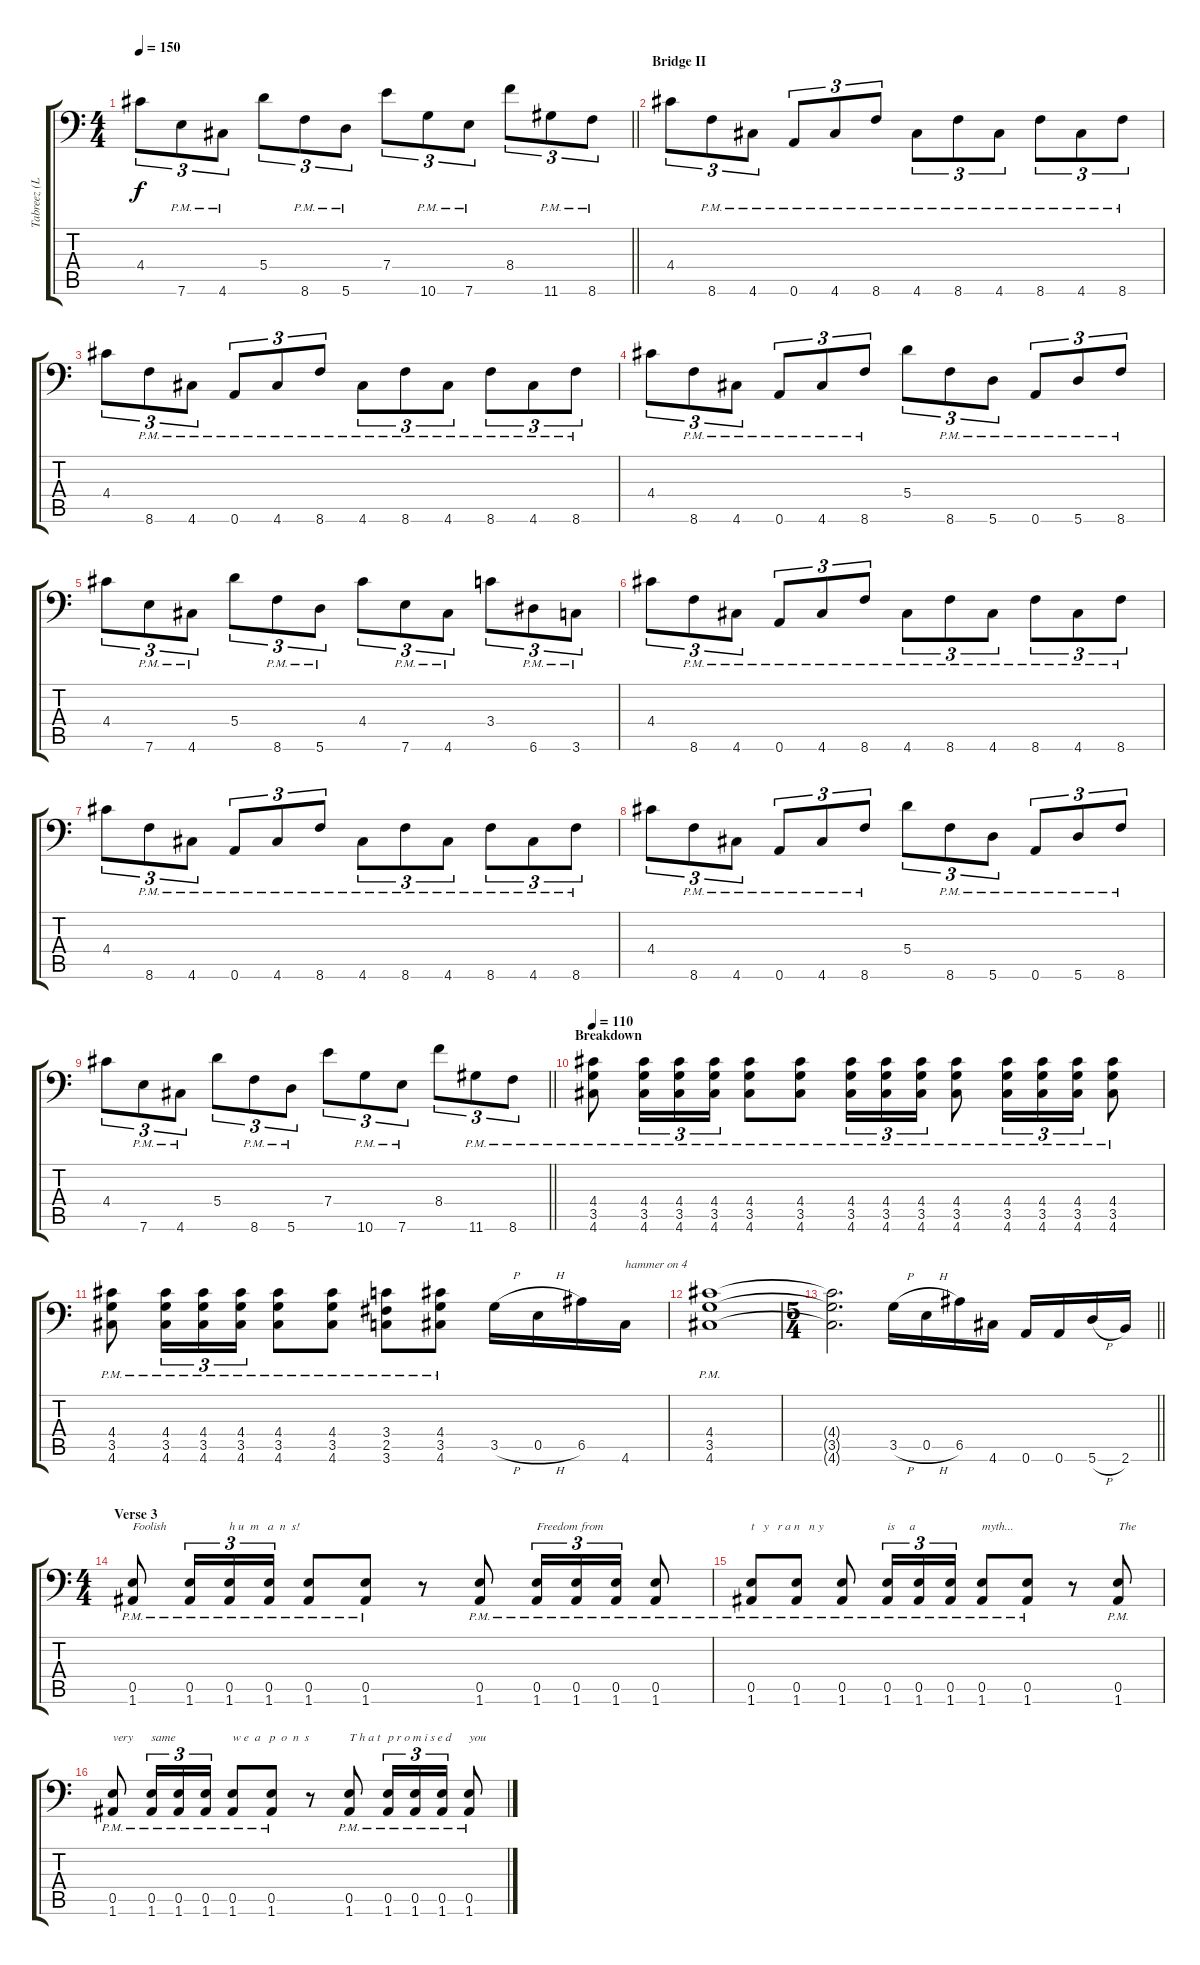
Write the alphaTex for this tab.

\track ("Tabreez (Left)" "Tabreez (L") {instrument distortionguitar}
\staff {score tabs}
\tuning (B3 Gb3 D3 A2 E2 A1) {hide}
\ts (4 4)
\tempo 150
\clef f4
\barLineRight lightlight
\ks c
4.4.8{tu (3 2) dy f} 7.6{pm}.8{tu (3 2)} 4.6{pm}.8{tu (3 2)} 5.4.8{tu (3 2)} 8.6{pm}.8{tu (3 2)} 5.6{pm}.8{tu (3 2)} 7.4.8{tu (3 2)} 10.6{pm}.8{tu (3 2)} 7.6{pm}.8{tu (3 2)} 8.4.8{tu (3 2)} 11.6{pm}.8{tu (3 2)} 8.6{pm}.8{tu (3 2)} |
\section ("" "Bridge II")
4.4.8{tu (3 2)} 8.6{pm}.8{tu (3 2)} 4.6{pm}.8{tu (3 2)} 0.6{pm}.8{tu (3 2)} 4.6{pm}.8{tu (3 2)} 8.6{pm}.8{tu (3 2)} 4.6{pm}.8{tu (3 2)} 8.6{pm}.8{tu (3 2)} 4.6{pm}.8{tu (3 2)} 8.6{pm}.8{tu (3 2)} 4.6{pm}.8{tu (3 2)} 8.6{pm}.8{tu (3 2)} |
4.4.8{tu (3 2)} 8.6{pm}.8{tu (3 2)} 4.6{pm}.8{tu (3 2)} 0.6{pm}.8{tu (3 2)} 4.6{pm}.8{tu (3 2)} 8.6{pm}.8{tu (3 2)} 4.6{pm}.8{tu (3 2)} 8.6{pm}.8{tu (3 2)} 4.6{pm}.8{tu (3 2)} 8.6{pm}.8{tu (3 2)} 4.6{pm}.8{tu (3 2)} 8.6{pm}.8{tu (3 2)} |
4.4.8{tu (3 2)} 8.6{pm}.8{tu (3 2)} 4.6{pm}.8{tu (3 2)} 0.6{pm}.8{tu (3 2)} 4.6{pm}.8{tu (3 2)} 8.6{pm}.8{tu (3 2)} 5.4.8{tu (3 2)} 8.6{pm}.8{tu (3 2)} 5.6{pm}.8{tu (3 2)} 0.6{pm}.8{tu (3 2)} 5.6{pm}.8{tu (3 2)} 8.6{pm}.8{tu (3 2)} |
4.4.8{tu (3 2)} 7.6{pm}.8{tu (3 2)} 4.6{pm}.8{tu (3 2)} 5.4.8{tu (3 2)} 8.6{pm}.8{tu (3 2)} 5.6{pm}.8{tu (3 2)} 4.4.8{tu (3 2)} 7.6{pm}.8{tu (3 2)} 4.6{pm}.8{tu (3 2)} 3.4.8{tu (3 2)} 6.6{pm}.8{tu (3 2)} 3.6{pm}.8{tu (3 2)} |
4.4.8{tu (3 2)} 8.6{pm}.8{tu (3 2)} 4.6{pm}.8{tu (3 2)} 0.6{pm}.8{tu (3 2)} 4.6{pm}.8{tu (3 2)} 8.6{pm}.8{tu (3 2)} 4.6{pm}.8{tu (3 2)} 8.6{pm}.8{tu (3 2)} 4.6{pm}.8{tu (3 2)} 8.6{pm}.8{tu (3 2)} 4.6{pm}.8{tu (3 2)} 8.6{pm}.8{tu (3 2)} |
4.4.8{tu (3 2)} 8.6{pm}.8{tu (3 2)} 4.6{pm}.8{tu (3 2)} 0.6{pm}.8{tu (3 2)} 4.6{pm}.8{tu (3 2)} 8.6{pm}.8{tu (3 2)} 4.6{pm}.8{tu (3 2)} 8.6{pm}.8{tu (3 2)} 4.6{pm}.8{tu (3 2)} 8.6{pm}.8{tu (3 2)} 4.6{pm}.8{tu (3 2)} 8.6{pm}.8{tu (3 2)} |
4.4.8{tu (3 2)} 8.6{pm}.8{tu (3 2)} 4.6{pm}.8{tu (3 2)} 0.6{pm}.8{tu (3 2)} 4.6{pm}.8{tu (3 2)} 8.6{pm}.8{tu (3 2)} 5.4.8{tu (3 2)} 8.6{pm}.8{tu (3 2)} 5.6{pm}.8{tu (3 2)} 0.6{pm}.8{tu (3 2)} 5.6{pm}.8{tu (3 2)} 8.6{pm}.8{tu (3 2)} |
\barLineRight lightlight
4.4.8{tu (3 2)} 7.6{pm}.8{tu (3 2)} 4.6{pm}.8{tu (3 2)} 5.4.8{tu (3 2)} 8.6{pm}.8{tu (3 2)} 5.6{pm}.8{tu (3 2)} 7.4.8{tu (3 2)} 10.6{pm}.8{tu (3 2)} 7.6{pm}.8{tu (3 2)} 8.4.8{tu (3 2)} 11.6{pm}.8{tu (3 2)} 8.6{pm}.8{tu (3 2)} |
\section ("" "Breakdown")
\tempo 110
(4.4{pm} 3.5{pm} 4.6{pm}).8 (4.4{pm} 3.5{pm} 4.6{pm}).16{tu (3 2)} (4.4{pm} 3.5{pm} 4.6{pm}).16{tu (3 2)} (4.4{pm} 3.5{pm} 4.6{pm}).16{tu (3 2)} (4.4{pm} 3.5{pm} 4.6{pm}).8 (4.4{pm} 3.5{pm} 4.6{pm}).8 (4.4{pm} 3.5{pm} 4.6{pm}).16{tu (3 2)} (4.4{pm} 3.5{pm} 4.6{pm}).16{tu (3 2)} (4.4{pm} 3.5{pm} 4.6{pm}).16{tu (3 2)} (4.4{pm} 3.5{pm} 4.6{pm}).8 (4.4{pm} 3.5{pm} 4.6{pm}).16{tu (3 2)} (4.4{pm} 3.5{pm} 4.6{pm}).16{tu (3 2)} (4.4{pm} 3.5{pm} 4.6{pm}).16{tu (3 2)} (4.4{pm} 3.5{pm} 4.6{pm}).8 |
(4.4{pm} 3.5{pm} 4.6{pm}).8 (4.4{pm} 3.5{pm} 4.6{pm}).16{tu (3 2)} (4.4{pm} 3.5{pm} 4.6{pm}).16{tu (3 2)} (4.4{pm} 3.5{pm} 4.6{pm}).16{tu (3 2)} (4.4{pm} 3.5{pm} 4.6{pm}).8 (4.4{pm} 3.5{pm} 4.6{pm}).8 (3.4{pm} 2.5{pm} 3.6{pm}).8 (4.4{pm} 3.5{pm} 4.6{pm}).8 3.5{h}.16 0.5{h}.16 6.5.16 4.6.16{txt "hammer on 4"} |
(4.4{pm} 3.5{pm} 4.6{pm}).1 |
\ts (5 4)
\barLineRight lightlight
(4.4{t} 3.5{t} 4.6{t}).2{d} 3.5{h}.16 0.5{h}.16 6.5.16 4.6.16 0.6.16 0.6.16 5.6{h}.16 2.6.16 |
\ts (4 4)
\section ("" "Verse 3")
(0.5{pm} 1.6{pm}).8{txt "Foolish"} (0.5{pm} 1.6{pm}).16{tu (3 2)} (0.5{pm} 1.6{pm}).16{tu (3 2) txt "h u  m   a  n  s!"} (0.5{pm} 1.6{pm}).16{tu (3 2)} (0.5{pm} 1.6{pm}).8 (0.5{pm} 1.6{pm}).8 r.8 (0.5{pm} 1.6{pm}).8 (0.5{pm} 1.6{pm}).16{tu (3 2) txt "Freedom from"} (0.5{pm} 1.6{pm}).16{tu (3 2)} (0.5{pm} 1.6{pm}).16{tu (3 2)} (0.5{pm} 1.6{pm}).8 |
(0.5{pm} 1.6{pm}).8{txt "t   y   r a n   n y"} (0.5{pm} 1.6{pm}).8 (0.5{pm} 1.6{pm}).8 (0.5{pm} 1.6{pm}).16{tu (3 2) txt "is     a"} (0.5{pm} 1.6{pm}).16{tu (3 2)} (0.5{pm} 1.6{pm}).16{tu (3 2)} (0.5{pm} 1.6{pm}).8{txt "myth..."} (0.5{pm} 1.6{pm}).8 r.8 (0.5{pm} 1.6{pm}).8{txt "The"} |
(0.5{pm} 1.6{pm}).8{txt "very"} (0.5{pm} 1.6{pm}).16{tu (3 2) txt "same"} (0.5{pm} 1.6{pm}).16{tu (3 2)} (0.5{pm} 1.6{pm}).16{tu (3 2)} (0.5{pm} 1.6{pm}).8{txt "w e  a   p  o  n  s"} (0.5{pm} 1.6{pm}).8 r.8 (0.5{pm} 1.6{pm}).8{txt "T h a t"} (0.5{pm} 1.6{pm}).16{tu (3 2) txt "p r o m i s e d"} (0.5{pm} 1.6{pm}).16{tu (3 2)} (0.5{pm} 1.6{pm}).16{tu (3 2)} (0.5{pm} 1.6{pm}).8{txt "you"}
